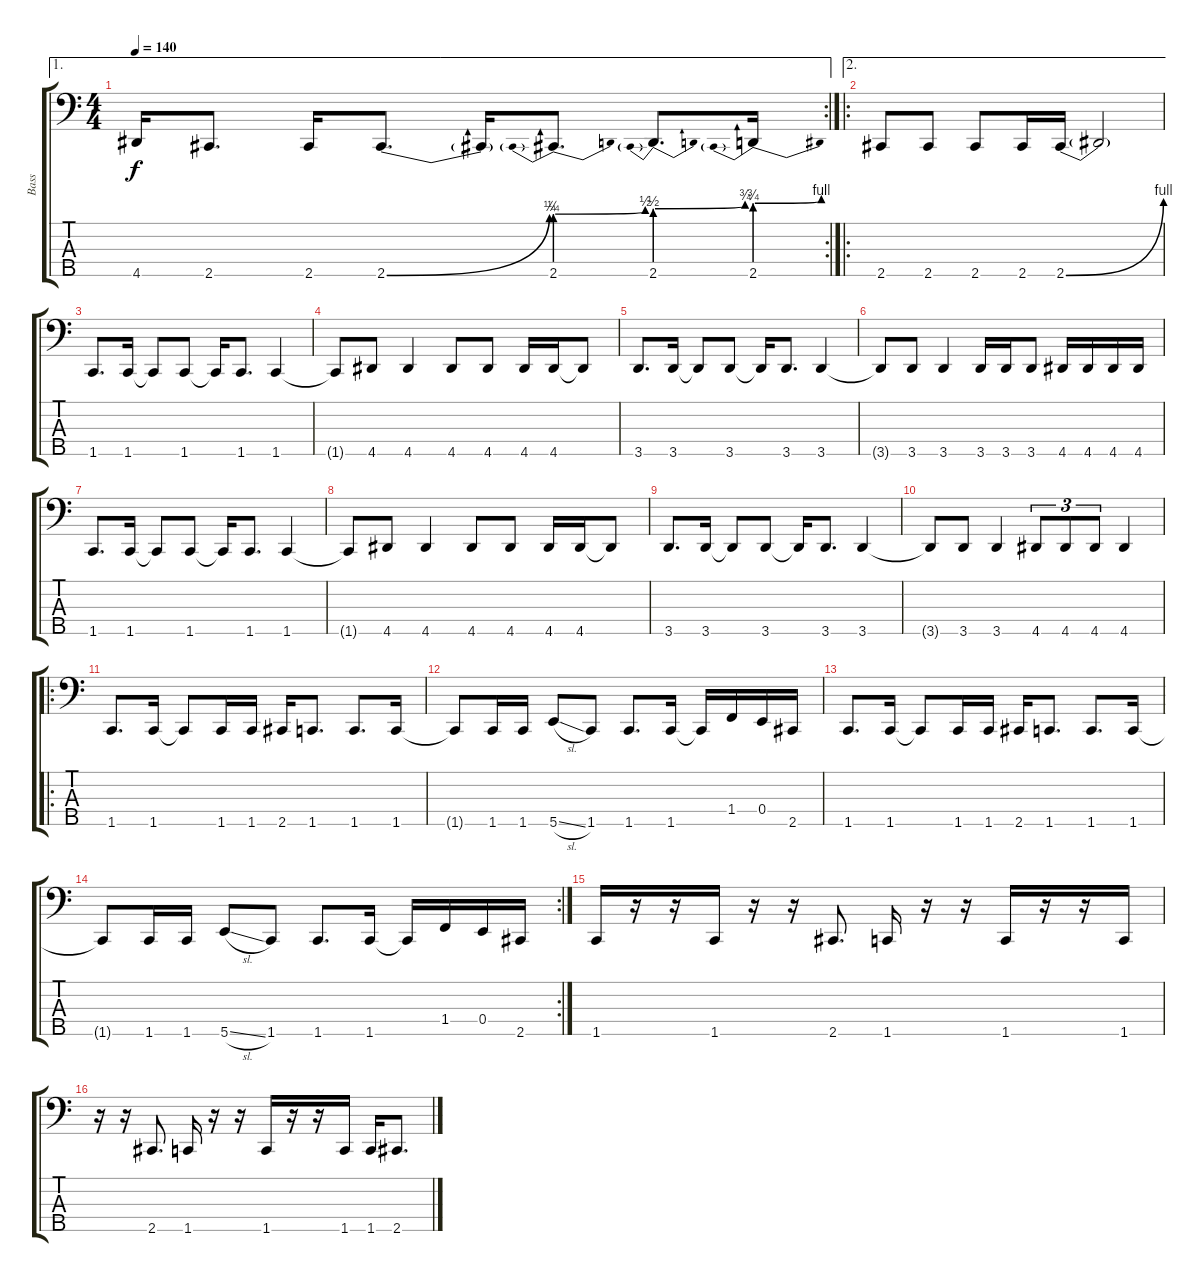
\track ("Bass" "Bass") {instrument electricbasspick}
\staff {score tabs}
\tuning (G2 D2 A1 E1 B0) {hide}
\ae 1
\rc 2
\ts (4 4)
\tempo 140
\clef f4
\ks c
4.5{t}.16{dy f} 2.5.8{d} 2.5.16 2.5{be (bend 0 0 60 1)}.8{d} 2.5{t}.16 2.5{be (prebendbend 0 1 60 2)}.8{d} 2.5{be (prebendbend 0 2 60 3)}.8{d} 2.5{be (prebendbend 0 3 60 4)}.16 |
\ae 2
\ro
2.5.8 2.5.8 2.5.8 2.5.16 2.5{be (bend 0 0 60 4)}.16 2.5{t}.2 |
1.5.8{d} 1.5.16 1.5{t}.8 1.5.8 1.5{t}.16 1.5.8{d} 1.5.4 |
1.5{t}.8 4.5.8 4.5.4 4.5.8 4.5.8 4.5.16 4.5.16 4.5{t}.8 |
3.5.8{d} 3.5.16 3.5{t}.8 3.5.8 3.5{t}.16 3.5.8{d} 3.5.4 |
3.5{t}.8 3.5.8 3.5.4 3.5.16 3.5.16 3.5.8 4.5.16 4.5.16 4.5.16 4.5.16 |
1.5.8{d} 1.5.16 1.5{t}.8 1.5.8 1.5{t}.16 1.5.8{d} 1.5.4 |
1.5{t}.8 4.5.8 4.5.4 4.5.8 4.5.8 4.5.16 4.5.16 4.5{t}.8 |
3.5.8{d} 3.5.16 3.5{t}.8 3.5.8 3.5{t}.16 3.5.8{d} 3.5.4 |
3.5{t}.8 3.5.8 3.5.4 4.5.8{tu (3 2)} 4.5.8{tu (3 2)} 4.5.8{tu (3 2)} 4.5.4 |
\ro
1.5.8{d} 1.5.16 1.5{t}.8 1.5.16 1.5.16 2.5.16 1.5.8{d} 1.5.8{d} 1.5.16 |
1.5{t}.8 1.5.16 1.5.16 5.5{sl}.8 1.5.8 1.5.8{d} 1.5.16 1.5{t}.16 1.4.16 0.4.16 2.5.16 |
1.5.8{d} 1.5.16 1.5{t}.8 1.5.16 1.5.16 2.5.16 1.5.8{d} 1.5.8{d} 1.5.16 |
\rc 2
1.5{t}.8 1.5.16 1.5.16 5.5{sl}.8 1.5.8 1.5.8{d} 1.5.16 1.5{t}.16 1.4.16 0.4.16 2.5.16 |
1.5.16 r.16 r.16 1.5.16 r.16 r.16 2.5.8{d} 1.5.16 r.16 r.16 1.5.16 r.16 r.16 1.5.16 |
r.16 r.16 2.5.8{d} 1.5.16 r.16 r.16 1.5.16 r.16 r.16 1.5.16 1.5.16 2.5.8{d}
